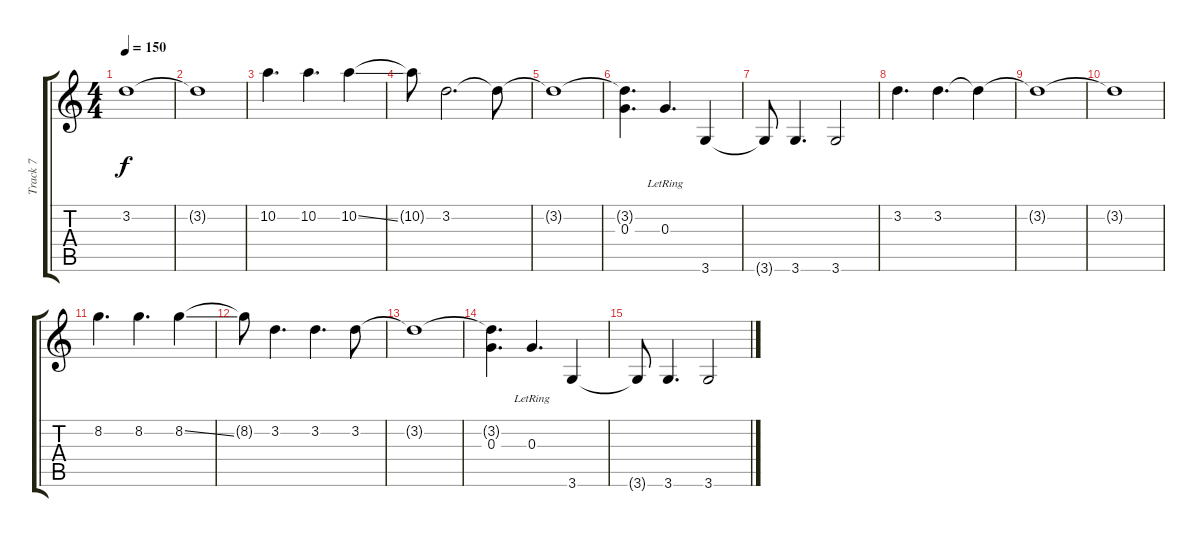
\track ("Track 7" "Track 7") {instrument overdrivenguitar}
\staff {score tabs}
\tuning (E4 B3 G3 D3 A2 E2) {hide}
\ts (4 4)
\tempo 150
\clef g2
\ks c
3.2{t}.1{dy f} |
3.2{t}.1 |
10.2.4{d} 10.2.4{d} 10.2{ss}.4 |
10.2{t}.8 3.2.2{d} 3.2{t}.8 |
3.2{t}.1 |
(3.2{t} 0.3).4{d} 0.3{lr}.4{d} 3.6.4 |
3.6{t}.8 3.6.4{d} 3.6.2 |
3.2.4{d} 3.2.4{d} 3.2{t}.4 |
3.2{t}.1 |
3.2{t}.1 |
8.2.4{d} 8.2.4{d} 8.2{ss}.4 |
8.2{t}.8 3.2.4{d} 3.2.4{d} 3.2.8 |
3.2{t}.1 |
(3.2{t} 0.3).4{d} 0.3{lr}.4{d} 3.6.4 |
3.6{t}.8 3.6.4{d} 3.6.2
